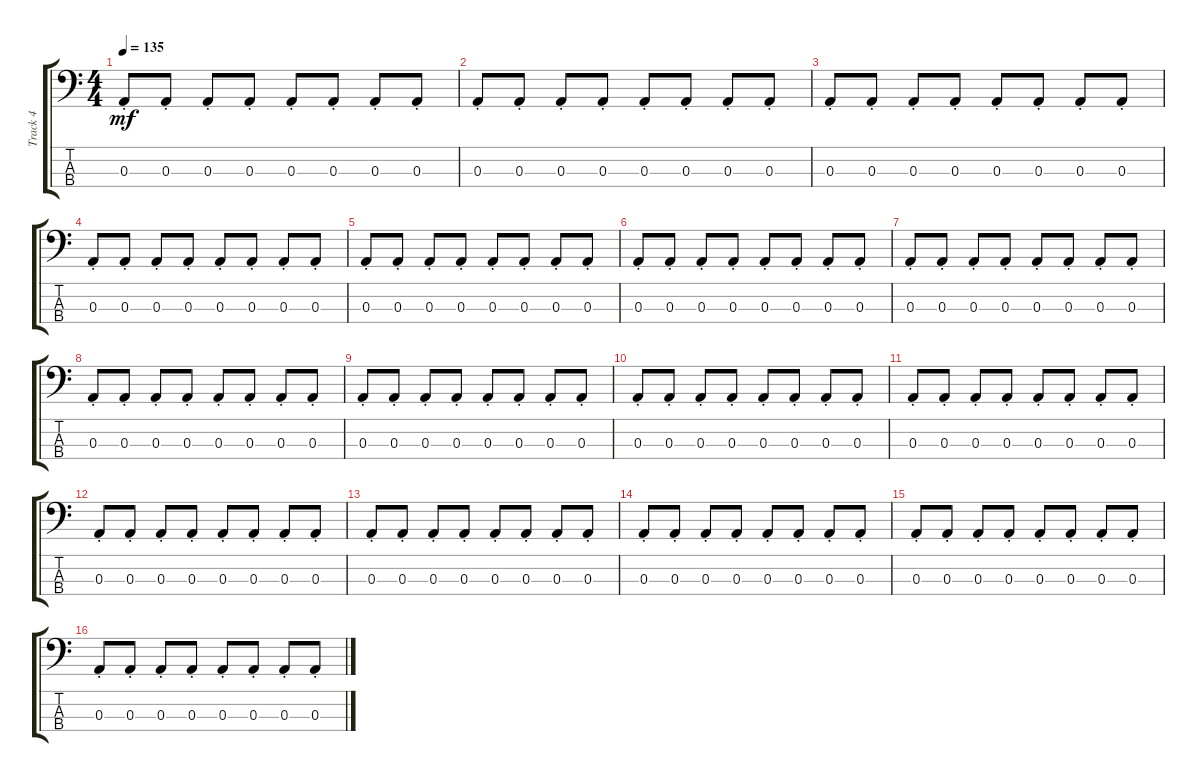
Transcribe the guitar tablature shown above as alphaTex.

\track ("Track 4" "Track 4") {instrument electricbasspick}
\staff {score tabs}
\tuning (G2 D2 A1 E1) {hide}
\ts (4 4)
\tempo 135
\clef f4
\ks c
0.3{st}.8{dy mf} 0.3{st}.8 0.3{st}.8 0.3{st}.8 0.3{st}.8 0.3{st}.8 0.3{st}.8 0.3{st}.8 |
0.3{st}.8 0.3{st}.8 0.3{st}.8 0.3{st}.8 0.3{st}.8 0.3{st}.8 0.3{st}.8 0.3{st}.8 |
0.3{st}.8 0.3{st}.8 0.3{st}.8 0.3{st}.8 0.3{st}.8 0.3{st}.8 0.3{st}.8 0.3{st}.8 |
0.3{st}.8 0.3{st}.8 0.3{st}.8 0.3{st}.8 0.3{st}.8 0.3{st}.8 0.3{st}.8 0.3{st}.8 |
0.3{st}.8 0.3{st}.8 0.3{st}.8 0.3{st}.8 0.3{st}.8 0.3{st}.8 0.3{st}.8 0.3{st}.8 |
0.3{st}.8 0.3{st}.8 0.3{st}.8 0.3{st}.8 0.3{st}.8 0.3{st}.8 0.3{st}.8 0.3{st}.8 |
0.3{st}.8 0.3{st}.8 0.3{st}.8 0.3{st}.8 0.3{st}.8 0.3{st}.8 0.3{st}.8 0.3{st}.8 |
0.3{st}.8 0.3{st}.8 0.3{st}.8 0.3{st}.8 0.3{st}.8 0.3{st}.8 0.3{st}.8 0.3{st}.8 |
0.3{st}.8 0.3{st}.8 0.3{st}.8 0.3{st}.8 0.3{st}.8 0.3{st}.8 0.3{st}.8 0.3{st}.8 |
0.3{st}.8 0.3{st}.8 0.3{st}.8 0.3{st}.8 0.3{st}.8 0.3{st}.8 0.3{st}.8 0.3{st}.8 |
0.3{st}.8 0.3{st}.8 0.3{st}.8 0.3{st}.8 0.3{st}.8 0.3{st}.8 0.3{st}.8 0.3{st}.8 |
0.3{st}.8 0.3{st}.8 0.3{st}.8 0.3{st}.8 0.3{st}.8 0.3{st}.8 0.3{st}.8 0.3{st}.8 |
0.3{st}.8 0.3{st}.8 0.3{st}.8 0.3{st}.8 0.3{st}.8 0.3{st}.8 0.3{st}.8 0.3{st}.8 |
0.3{st}.8 0.3{st}.8 0.3{st}.8 0.3{st}.8 0.3{st}.8 0.3{st}.8 0.3{st}.8 0.3{st}.8 |
0.3{st}.8 0.3{st}.8 0.3{st}.8 0.3{st}.8 0.3{st}.8 0.3{st}.8 0.3{st}.8 0.3{st}.8 |
0.3{st}.8 0.3{st}.8 0.3{st}.8 0.3{st}.8 0.3{st}.8 0.3{st}.8 0.3{st}.8 0.3{st}.8
